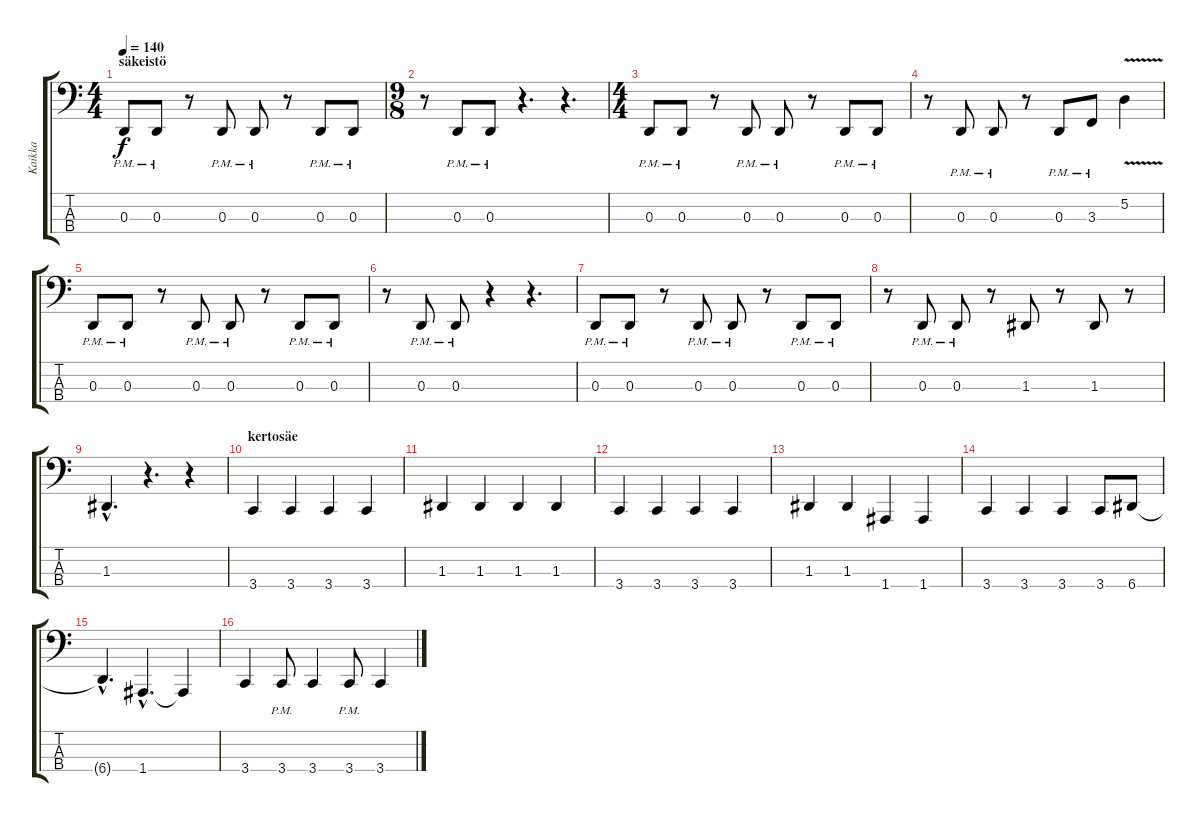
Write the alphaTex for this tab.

\track ("Kaikka" "Kaikka") {instrument electricbasspick}
\staff {score tabs}
\tuning (D2 A1 D1 A0) {hide}
\ts (4 4)
\section ("" "säkeistö")
\tempo 140
\clef f4
\ks c
0.3{pm}.8{dy f instrument electricbasspick} 0.3{pm}.8 r.8 0.3{pm}.8 0.3{pm}.8 r.8 0.3{pm}.8 0.3{pm}.8 |
\ts (9 8)
r.8 0.3{pm}.8 0.3{pm}.8 r.4{d} r.4{d} |
\ts (4 4)
0.3{pm}.8 0.3{pm}.8 r.8 0.3{pm}.8 0.3{pm}.8 r.8 0.3{pm}.8 0.3{pm}.8 |
r.8 0.3{pm}.8 0.3{pm}.8 r.8 0.3{pm}.8 3.3{pm}.8 5.2{v}.4 |
0.3{pm}.8 0.3{pm}.8 r.8 0.3{pm}.8 0.3{pm}.8 r.8 0.3{pm}.8 0.3{pm}.8 |
r.8 0.3{pm}.8 0.3{pm}.8 r.4 r.4{d} |
0.3{pm}.8 0.3{pm}.8 r.8 0.3{pm}.8 0.3{pm}.8 r.8 0.3{pm}.8 0.3{pm}.8 |
r.8 0.3{pm}.8 0.3{pm}.8 r.8 1.3.8 r.8 1.3.8 r.8 |
1.3{hac}.4{d} r.4{d} r.4 |
\section ("" "kertosäe")
3.4.4 3.4.4 3.4.4 3.4.4 |
1.3.4 1.3.4 1.3.4 1.3.4 |
3.4.4 3.4.4 3.4.4 3.4.4 |
1.3.4 1.3.4 1.4.4 1.4.4 |
3.4.4 3.4.4 3.4.4 3.4.8 6.4.8 |
6.4{hac t}.4{d} 1.4{hac}.4{d} 1.4{t}.4 |
3.4.4 3.4{pm}.8 3.4.4 3.4{pm}.8 3.4.4
